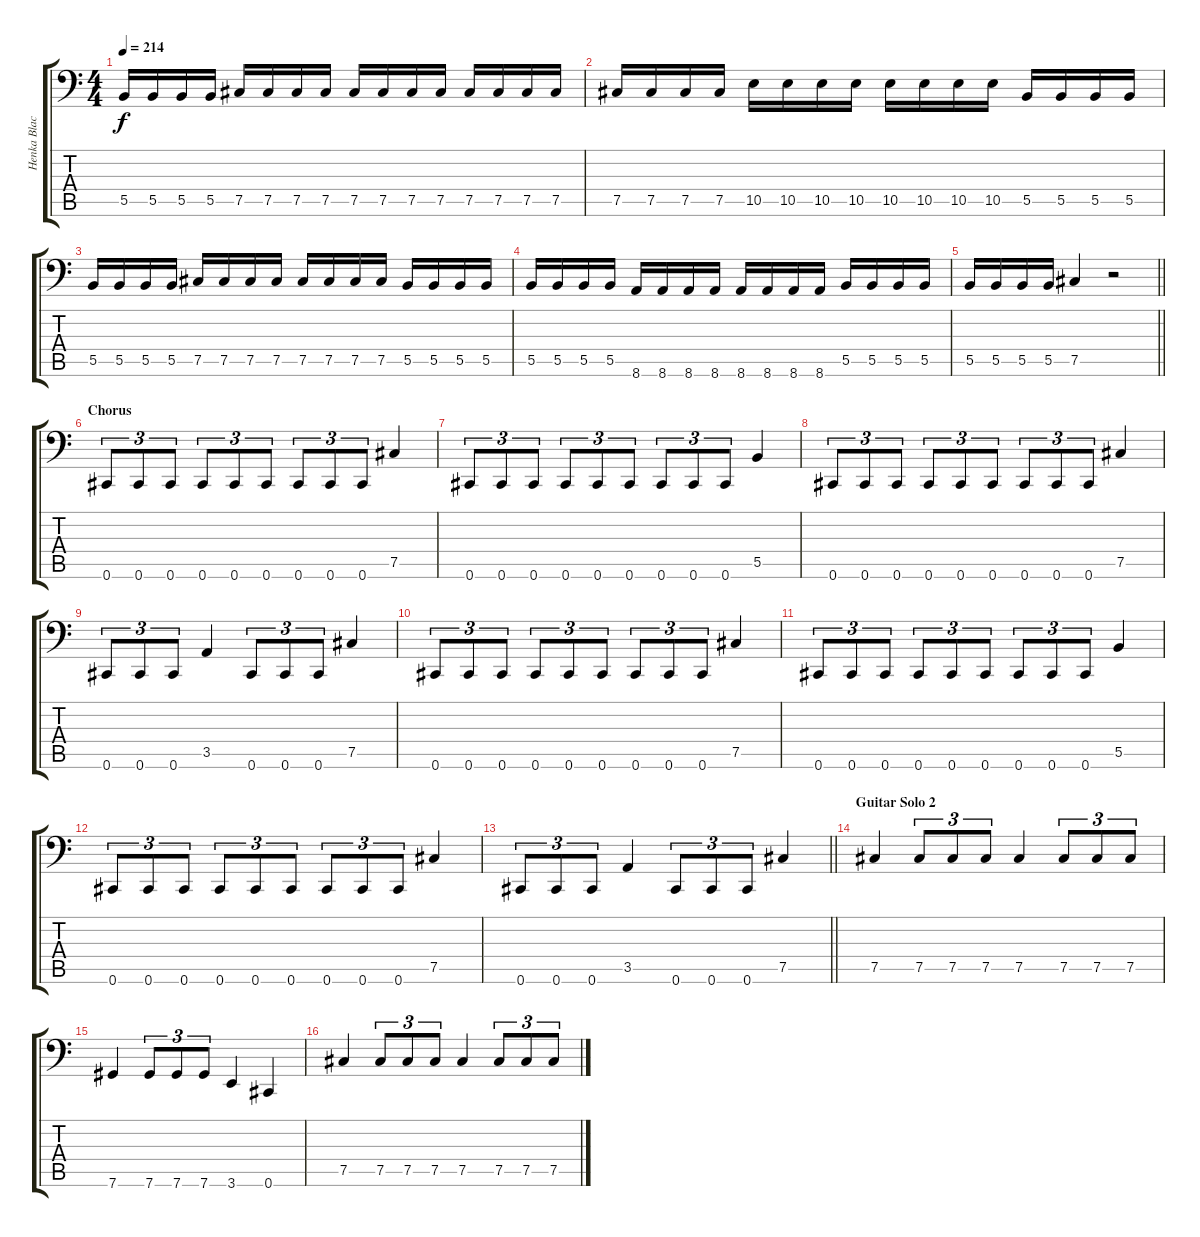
\track ("Henka Blacksmith" "Henka Blac") {instrument electricbasspick}
\staff {score tabs}
\tuning (Db3 Ab2 E2 B1 Gb1 Db1) {hide}
\ts (4 4)
\tempo 214
\clef f4
\ks c
5.5.16{dy f} 5.5.16 5.5.16 5.5.16 7.5.16 7.5.16 7.5.16 7.5.16 7.5.16 7.5.16 7.5.16 7.5.16 7.5.16 7.5.16 7.5.16 7.5.16 |
7.5.16 7.5.16 7.5.16 7.5.16 10.5.16 10.5.16 10.5.16 10.5.16 10.5.16 10.5.16 10.5.16 10.5.16 5.5.16 5.5.16 5.5.16 5.5.16 |
5.5.16 5.5.16 5.5.16 5.5.16 7.5.16 7.5.16 7.5.16 7.5.16 7.5.16 7.5.16 7.5.16 7.5.16 5.5.16 5.5.16 5.5.16 5.5.16 |
5.5.16 5.5.16 5.5.16 5.5.16 8.6.16 8.6.16 8.6.16 8.6.16 8.6.16 8.6.16 8.6.16 8.6.16 5.5.16 5.5.16 5.5.16 5.5.16 |
\barLineRight lightlight
5.5.16 5.5.16 5.5.16 5.5.16 7.5.4 r.2 |
\section ("" "Chorus")
0.6.8{tu (3 2)} 0.6.8{tu (3 2)} 0.6.8{tu (3 2)} 0.6.8{tu (3 2)} 0.6.8{tu (3 2)} 0.6.8{tu (3 2)} 0.6.8{tu (3 2)} 0.6.8{tu (3 2)} 0.6.8{tu (3 2)} 7.5.4 |
0.6.8{tu (3 2)} 0.6.8{tu (3 2)} 0.6.8{tu (3 2)} 0.6.8{tu (3 2)} 0.6.8{tu (3 2)} 0.6.8{tu (3 2)} 0.6.8{tu (3 2)} 0.6.8{tu (3 2)} 0.6.8{tu (3 2)} 5.5.4 |
0.6.8{tu (3 2)} 0.6.8{tu (3 2)} 0.6.8{tu (3 2)} 0.6.8{tu (3 2)} 0.6.8{tu (3 2)} 0.6.8{tu (3 2)} 0.6.8{tu (3 2)} 0.6.8{tu (3 2)} 0.6.8{tu (3 2)} 7.5.4 |
0.6.8{tu (3 2)} 0.6.8{tu (3 2)} 0.6.8{tu (3 2)} 3.5.4 0.6.8{tu (3 2)} 0.6.8{tu (3 2)} 0.6.8{tu (3 2)} 7.5.4 |
0.6.8{tu (3 2)} 0.6.8{tu (3 2)} 0.6.8{tu (3 2)} 0.6.8{tu (3 2)} 0.6.8{tu (3 2)} 0.6.8{tu (3 2)} 0.6.8{tu (3 2)} 0.6.8{tu (3 2)} 0.6.8{tu (3 2)} 7.5.4 |
0.6.8{tu (3 2)} 0.6.8{tu (3 2)} 0.6.8{tu (3 2)} 0.6.8{tu (3 2)} 0.6.8{tu (3 2)} 0.6.8{tu (3 2)} 0.6.8{tu (3 2)} 0.6.8{tu (3 2)} 0.6.8{tu (3 2)} 5.5.4 |
0.6.8{tu (3 2)} 0.6.8{tu (3 2)} 0.6.8{tu (3 2)} 0.6.8{tu (3 2)} 0.6.8{tu (3 2)} 0.6.8{tu (3 2)} 0.6.8{tu (3 2)} 0.6.8{tu (3 2)} 0.6.8{tu (3 2)} 7.5.4 |
\barLineRight lightlight
0.6.8{tu (3 2)} 0.6.8{tu (3 2)} 0.6.8{tu (3 2)} 3.5.4 0.6.8{tu (3 2)} 0.6.8{tu (3 2)} 0.6.8{tu (3 2)} 7.5.4 |
\section ("" "Guitar Solo 2")
7.5.4 7.5.8{tu (3 2)} 7.5.8{tu (3 2)} 7.5.8{tu (3 2)} 7.5.4 7.5.8{tu (3 2)} 7.5.8{tu (3 2)} 7.5.8{tu (3 2)} |
7.6.4 7.6.8{tu (3 2)} 7.6.8{tu (3 2)} 7.6.8{tu (3 2)} 3.6.4 0.6.4 |
7.5.4 7.5.8{tu (3 2)} 7.5.8{tu (3 2)} 7.5.8{tu (3 2)} 7.5.4 7.5.8{tu (3 2)} 7.5.8{tu (3 2)} 7.5.8{tu (3 2)}
